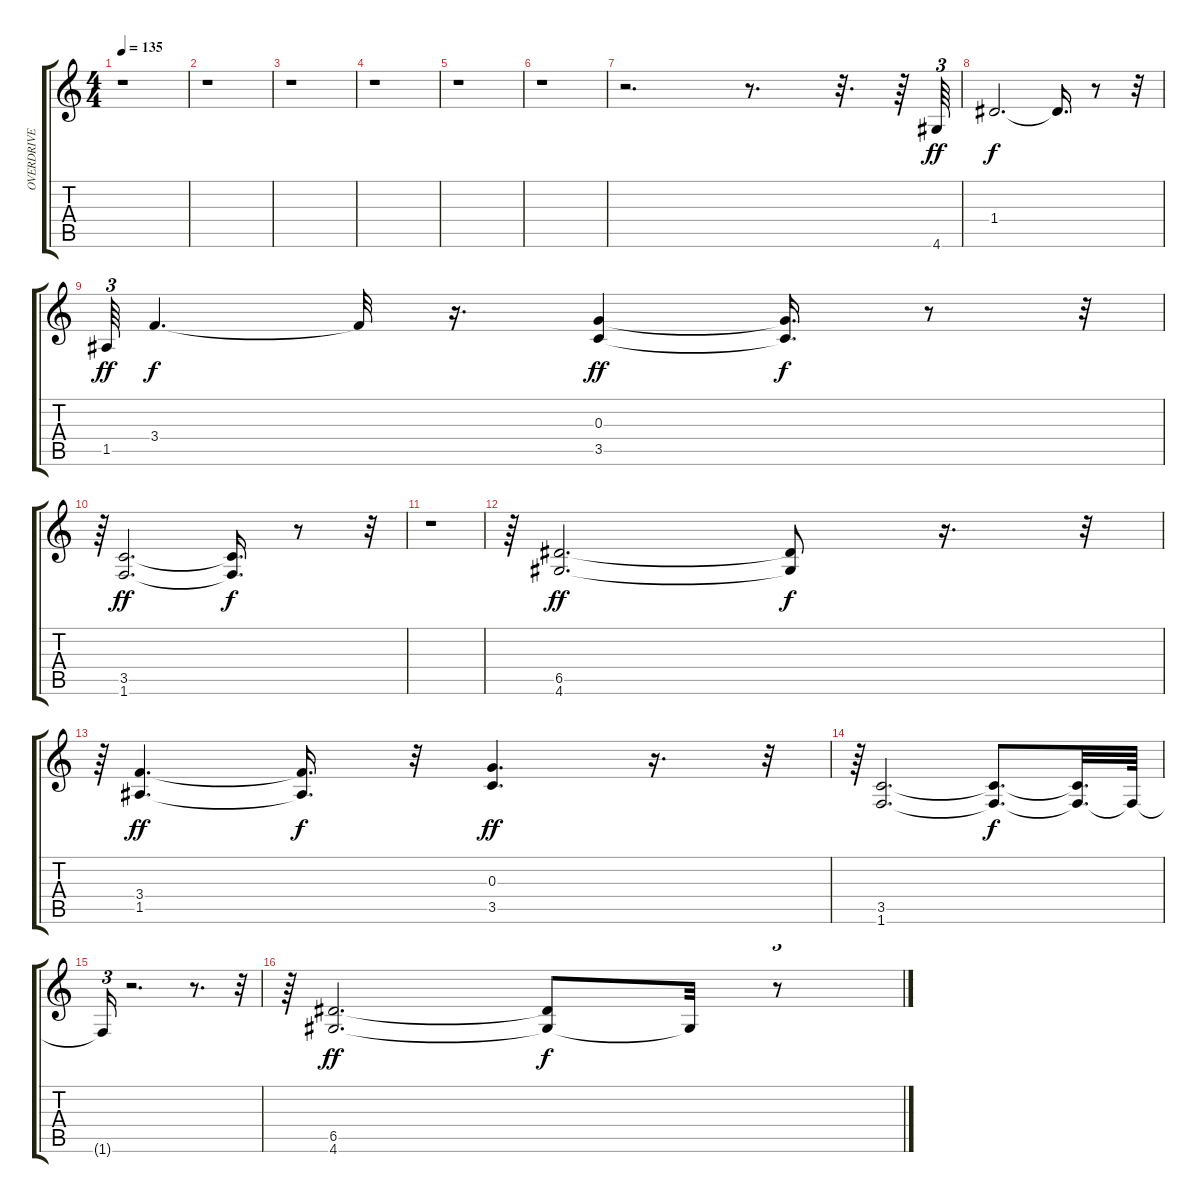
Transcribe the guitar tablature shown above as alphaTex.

\track ("OVERDRIVE" "OVERDRIVE") {instrument overdrivenguitar}
\staff {score tabs}
\tuning (E4 B3 G3 D3 A2 E2) {hide}
\ts (4 4)
\tempo 135
\clef g2
\ks c
r.1{dy f} |
r.1 |
r.1 |
r.1 |
r.1 |
r.1 |
r.2{d} r.8{d} r.32{d} r.64 4.6.64{tu (3 2) dy ff} |
1.4.2{d dy f} 1.4{t}.16{d} r.8 r.32 |
1.5.64{tu (3 2) dy ff} 3.4.4{d dy f} 3.4{t}.32 r.16{d} (0.3 3.5).4{dy ff} (0.3{t} 3.5{t}).16{d dy f} r.8 r.32{tu (3 2)} |
r.64{tu (3 2)} (3.5 1.6).2{d dy ff} (3.5{t} 1.6{t}).16{d dy f} r.8 r.32{tu (3 2)} |
r.1 |
r.64{tu (3 2)} (6.5 4.6).2{d dy ff} (6.5{t} 4.6{t}).8{dy f} r.16{d} r.32{tu (3 2)} |
r.64{tu (3 2)} (3.4 1.5).4{d dy ff} (3.4{t} 1.5{t}).16{d dy f} r.32 (0.3 3.5).4{d dy ff} r.16{d} r.32{tu (3 2)} |
r.64{tu (3 2)} (3.5 1.6).2{d} (3.5{t} 1.6{t}).8{d dy f} (3.5{t} 1.6{t}).32{d} 1.6{t}.64 |
1.6{t}.16{tu (3 2)} r.2{d} r.8{d} r.32{tu (3 2)} |
r.64{tu (3 2)} (6.5 4.6).2{d dy ff} (6.5{t} 4.6{t}).8{dy f} 4.6{t}.32 r.8{tu (3 2)}
